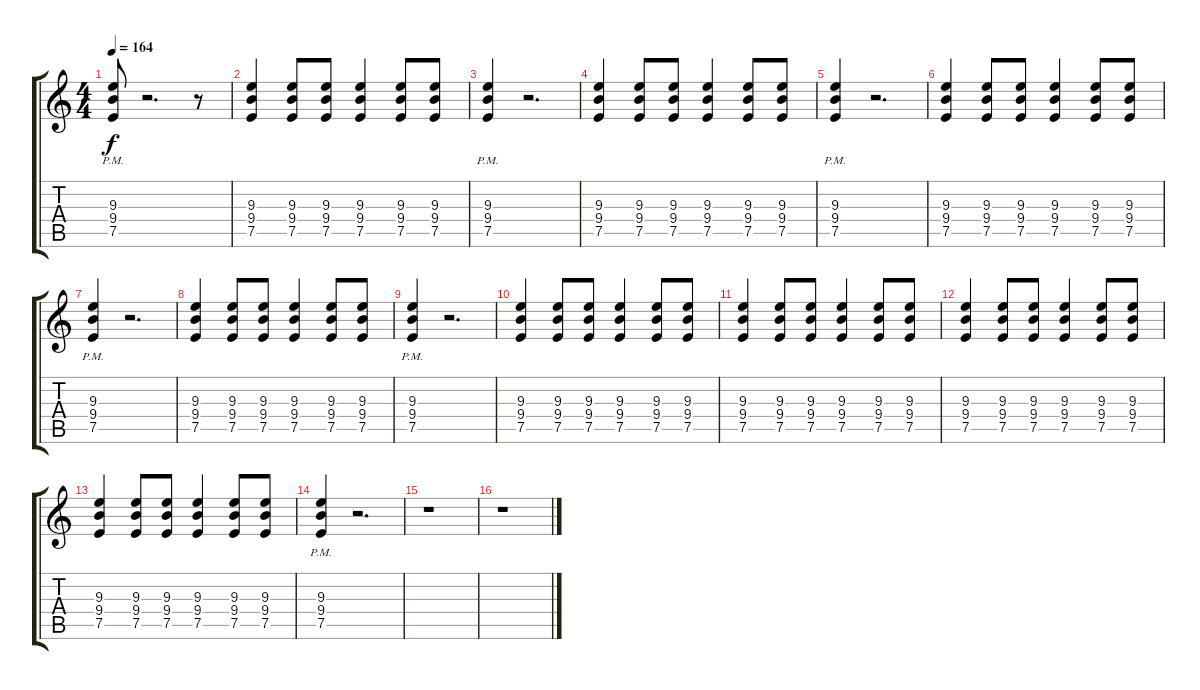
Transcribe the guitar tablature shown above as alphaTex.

\track "" {instrument distortionguitar}
\staff {score tabs}
\tuning (E4 B3 G3 D3 A2 E2) {hide}
\ts (4 4)
\tempo 164
\clef g2
\ks c
(9.3{pm} 9.4{pm} 7.5{pm}).8{dy f instrument distortionguitar} r.2{d} r.8 |
(9.3 9.4 7.5).4 (9.3 9.4 7.5).8 (9.3 9.4 7.5).8 (9.3 9.4 7.5).4 (9.3 9.4 7.5).8 (9.3 9.4 7.5).8 |
(9.3{pm} 9.4{pm} 7.5{pm}).4 r.2{d} |
(9.3 9.4 7.5).4 (9.3 9.4 7.5).8 (9.3 9.4 7.5).8 (9.3 9.4 7.5).4 (9.3 9.4 7.5).8 (9.3 9.4 7.5).8 |
(9.3{pm} 9.4{pm} 7.5{pm}).4 r.2{d} |
(9.3 9.4 7.5).4 (9.3 9.4 7.5).8 (9.3 9.4 7.5).8 (9.3 9.4 7.5).4 (9.3 9.4 7.5).8 (9.3 9.4 7.5).8 |
(9.3{pm} 9.4{pm} 7.5{pm}).4 r.2{d} |
(9.3 9.4 7.5).4 (9.3 9.4 7.5).8 (9.3 9.4 7.5).8 (9.3 9.4 7.5).4 (9.3 9.4 7.5).8 (9.3 9.4 7.5).8 |
(9.3{pm} 9.4{pm} 7.5{pm}).4 r.2{d} |
(9.3 9.4 7.5).4 (9.3 9.4 7.5).8 (9.3 9.4 7.5).8 (9.3 9.4 7.5).4 (9.3 9.4 7.5).8 (9.3 9.4 7.5).8 |
(9.3 9.4 7.5).4 (9.3 9.4 7.5).8 (9.3 9.4 7.5).8 (9.3 9.4 7.5).4 (9.3 9.4 7.5).8 (9.3 9.4 7.5).8 |
(9.3 9.4 7.5).4 (9.3 9.4 7.5).8 (9.3 9.4 7.5).8 (9.3 9.4 7.5).4 (9.3 9.4 7.5).8 (9.3 9.4 7.5).8 |
(9.3 9.4 7.5).4 (9.3 9.4 7.5).8 (9.3 9.4 7.5).8 (9.3 9.4 7.5).4 (9.3 9.4 7.5).8 (9.3 9.4 7.5).8 |
(9.3{pm} 9.4{pm} 7.5{pm}).4 r.2{d} |
r.1 |
r.1
